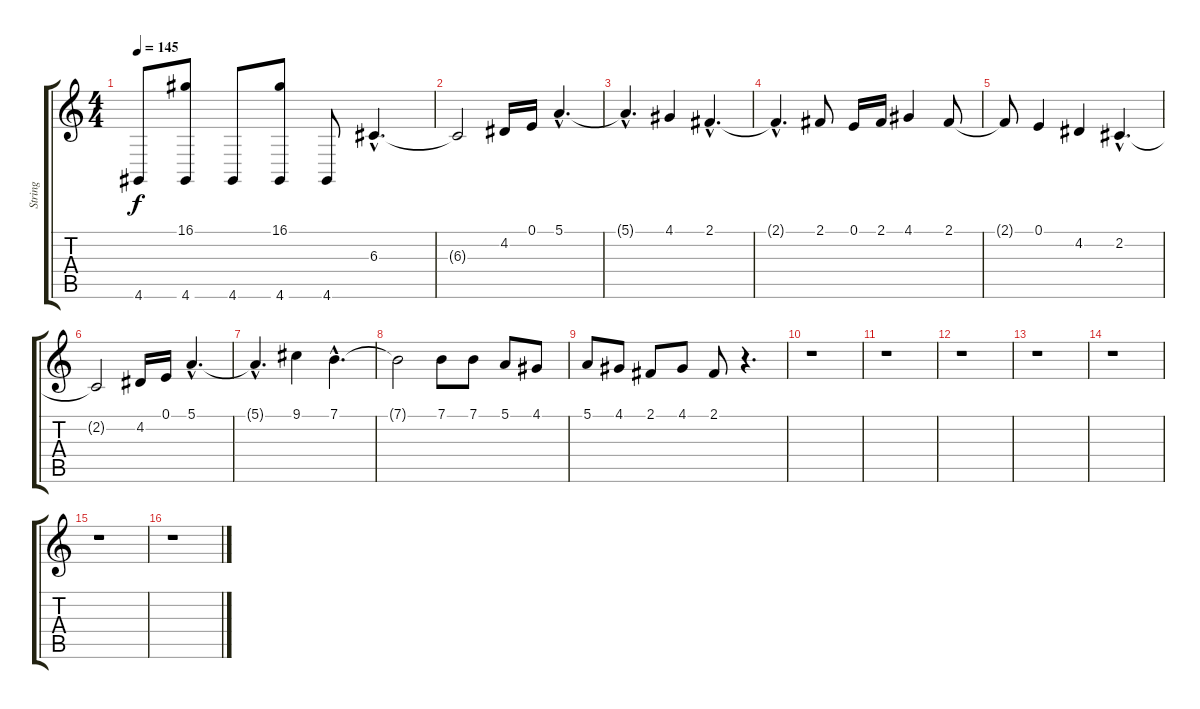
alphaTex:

\track ("String" "String") {instrument stringensemble1}
\staff {score tabs}
\tuning (E4 B3 G3 D3 A2 E2) {hide}
\ts (4 4)
\tempo 145
\clef g2
\ks c
4.6.8{dy f} (16.1 4.6).8 4.6.8 (16.1 4.6).8 4.6.8 6.3{hac}.4{d} |
6.3{t}.2 4.2.16 0.1.16 5.1{hac}.4{d} |
5.1{hac t}.4{d} 4.1.4 2.1{hac}.4{d} |
2.1{hac t}.4{d} 2.1.8 0.1.16 2.1.16 4.1.4 2.1.8 |
2.1{t}.8 0.1.4 4.2.4 2.2{hac}.4{d} |
2.2{t}.2 4.2.16 0.1.16 5.1{hac}.4{d} |
5.1{hac t}.4{d} 9.1.4 7.1{hac}.4{d} |
7.1{t}.2 7.1.8 7.1.8 5.1.8 4.1.8 |
5.1.8 4.1.8 2.1.8 4.1.8 2.1.8 r.4{d} |
r.1 |
r.1 |
r.1 |
r.1 |
r.1 |
r.1 |
r.1
